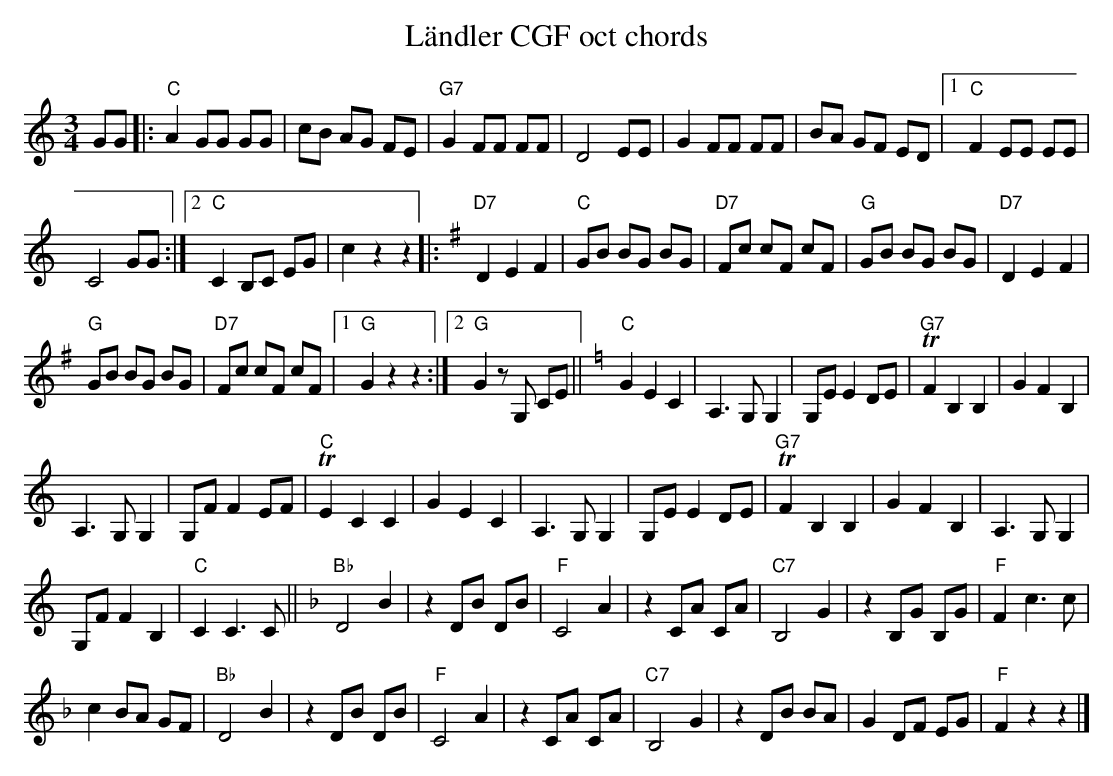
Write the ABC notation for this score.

X:1
T:Ländler CGF oct chords
M:3/4
L:1/8
K:Cmaj%%MIDI gchordon
GG |: "C"A2 GG GG | cB AG FE | "G7"G2 FF FF | D4 EE | G2 FF FF | BA GF ED |1 "C"F2 EE EE |
C4 GG :|2 "C"C2 B,C EG | c2z2z2 |: [K:Gmaj] "D7"D2E2F2 | "C"GB BG BG | "D7"Fc cF cF | "G"GB BG BG | "D7"D2E2F2 |
"G"GB BG BG | "D7"Fc cF cF |1 "G"G2z2z2 :|2 "G"G2 zG, CE || [K:Cmaj] "C"G2E2C2 | A,3G, G,2 | G,E E2 DE | "G7"TF2 B,2B,2 | G2F2B,2 |
A,3G, G,2 | G,F F2 EF | "C"TE2C2C2 | G2E2C2 | A,3G,G,2 | G,E E2 DE | "G7"TF2 B,2B,2 | G2F2B,2 | A,3G, G,2 |
G,F F2B,2 | "C"C2C3C || [K:Fmaj] "Bb"D4B2 | z2DB DB | "F"C4A2 | z2CA CA | "C7"B,4G2 | z2B,G B,G | "F"F2c3c |
c2 BA GF | "Bb"D4B2 | z2 DB DB | "F"C4A2 | z2CA CA | "C7"B,4G2 | z2DB BA | G2 DF EG | "F"F2z2z2 |]
